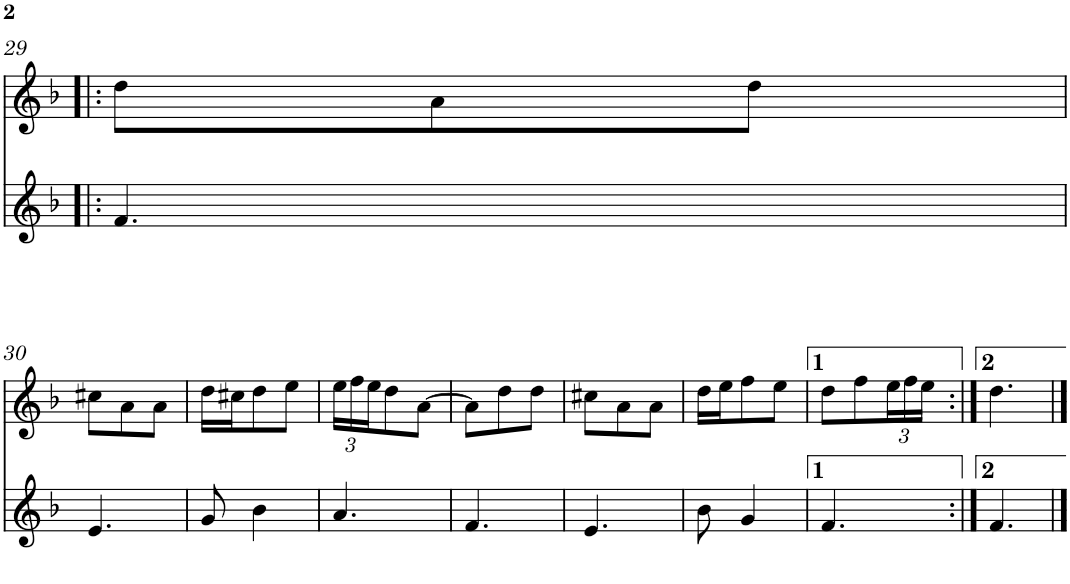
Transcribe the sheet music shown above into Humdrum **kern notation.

**kern	**kern
*part2	*part1
*staff2	*staff1
*I"Gralla 2	*I"Gralla 1
!!LO:PB:g=z
*clefG2	*clefG2
*k[b-]	*k[b-]
*M3/8	*M3/8
=29!|:	=29!|:
4.f/	8dd\L
.	8a\
.	8dd\J
!!LO:LB:g=z
=30	=30
4.e/	8cc#X\L
.	8a\
.	8a\J
=31	=31
8g/	16dd\LL
.	16cc#X\J
4b-\	8dd\
.	8ee\J
=32	=32
*	*Xbrackettup
4.a/	24ee\LL
.	24ff\
.	24ee\J
.	8dd\
.	[8a\J
=33	=33
4.f/	8a\L]
.	8dd\
.	8dd\J
=34	=34
4.e/	8cc#X\L
.	8a\
.	8a\J
=35	=35
8b-\	16dd\LL
.	16ee\J
4g/	8ff\
.	8ee\J
=36	=36
4.f/	8dd\L
.	8ff\
.	24ee\L
.	24ff\
.	24ee\JJ
=37:|!	=37:|!
4.f/	4.dd\
==	==
*-	*-
